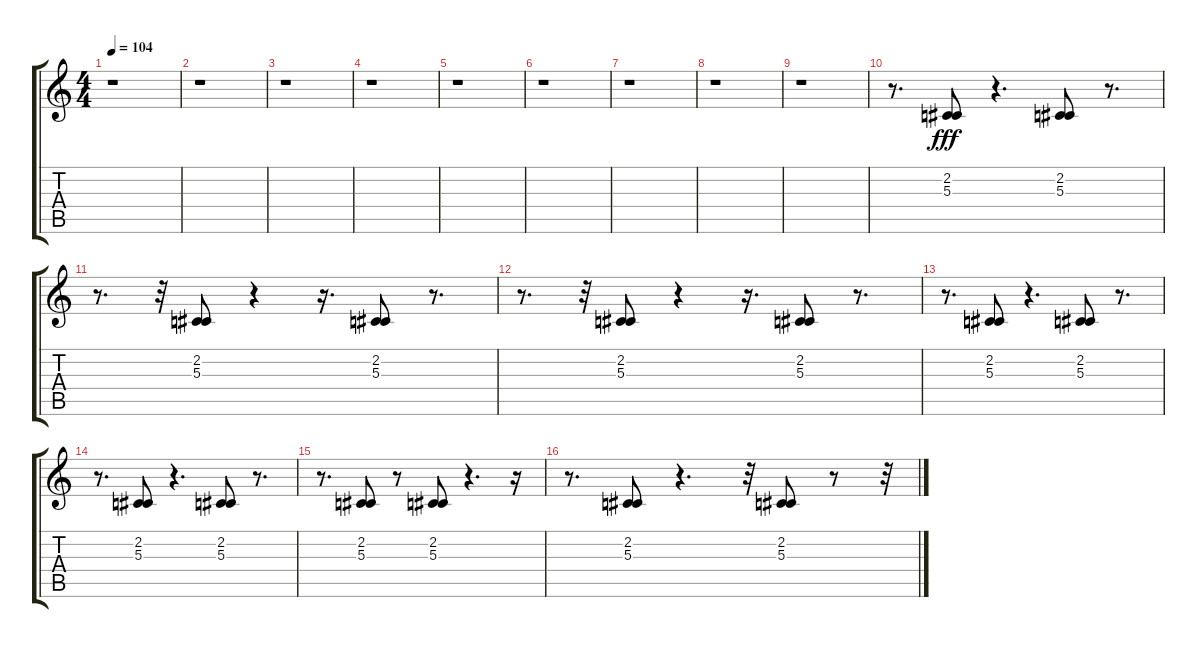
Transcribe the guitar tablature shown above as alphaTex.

\track "" {instrument applause}
\staff {score tabs}
\tuning (E4 B3 G3 D3 A2 E2) {hide}
\ts (4 4)
\tempo 104
\clef g2
\ks c
r.1{dy fff} |
r.1 |
r.1 |
r.1 |
r.1 |
r.1 |
r.1 |
r.1 |
r.1 |
r.8{d} (2.2 5.3).8 r.4{d} (2.2 5.3).8 r.8{d} |
r.8{d} r.32 (2.2 5.3).8 r.4 r.16{d} (2.2 5.3).8 r.8{d} |
r.8{d} r.32 (2.2 5.3).8 r.4 r.16{d} (2.2 5.3).8 r.8{d} |
r.8{d} (2.2 5.3).8 r.4{d} (2.2 5.3).8 r.8{d} |
r.8{d} (2.2 5.3).8 r.4{d} (2.2 5.3).8 r.8{d} |
r.8{d} (2.2 5.3).8 r.8 (2.2 5.3).8 r.4{d} r.16 |
r.8{d} (2.2 5.3).8 r.4{d} r.32 (2.2 5.3).8 r.8 r.32
